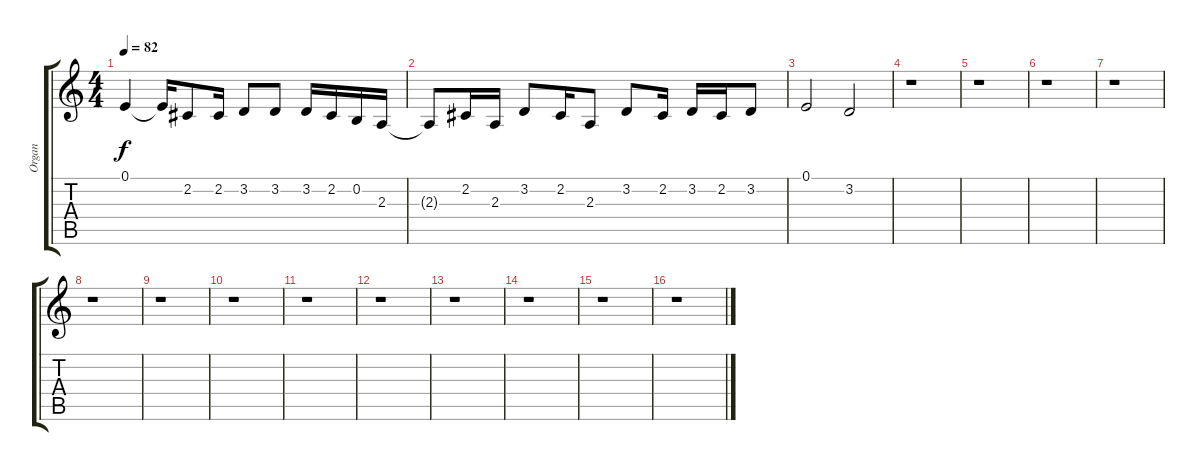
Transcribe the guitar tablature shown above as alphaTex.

\track ("Organ" "Organ") {instrument drawbarorgan}
\staff {score tabs}
\tuning (E4 B3 G3 D3 A2 E2) {hide}
\ts (4 4)
\tempo 82
\clef g2
\ks c
0.1{t}.4{dy f} 0.1{t}.16 2.2.8 2.2.16 3.2.8 3.2.8 3.2.16 2.2.16 0.2.16 2.3.16 |
2.3{t}.8 2.2.16 2.3.16 3.2.8 2.2.16 2.3.8 3.2.8 2.2.16 3.2.16 2.2.16 3.2.8 |
0.1.2 3.2.2 |
r.1 |
r.1 |
r.1 |
r.1 |
r.1 |
r.1 |
r.1 |
r.1 |
r.1 |
r.1 |
r.1 |
r.1 |
r.1
